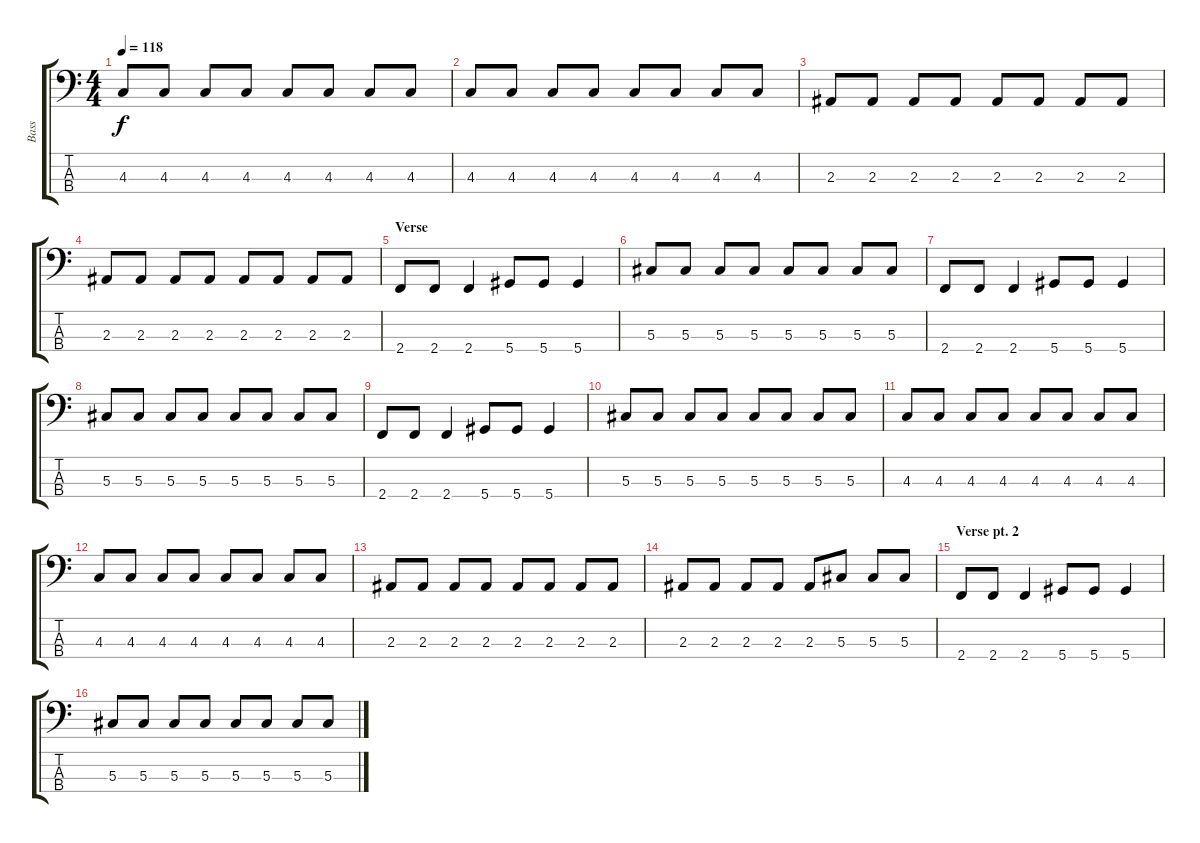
\track ("Bass" "Bass") {instrument electricbassfinger}
\staff {score tabs}
\tuning (Gb2 Db2 Ab1 Eb1) {hide}
\ts (4 4)
\tempo 118
\clef f4
\ks c
4.3.8{dy f} 4.3.8 4.3.8 4.3.8 4.3.8 4.3.8 4.3.8 4.3.8 |
4.3.8 4.3.8 4.3.8 4.3.8 4.3.8 4.3.8 4.3.8 4.3.8 |
2.3.8 2.3.8 2.3.8 2.3.8 2.3.8 2.3.8 2.3.8 2.3.8 |
2.3.8 2.3.8 2.3.8 2.3.8 2.3.8 2.3.8 2.3.8 2.3.8 |
\section ("" "Verse")
2.4.8 2.4.8 2.4.4 5.4.8 5.4.8 5.4.4 |
5.3.8 5.3.8 5.3.8 5.3.8 5.3.8 5.3.8 5.3.8 5.3.8 |
2.4.8 2.4.8 2.4.4 5.4.8 5.4.8 5.4.4 |
5.3.8 5.3.8 5.3.8 5.3.8 5.3.8 5.3.8 5.3.8 5.3.8 |
2.4.8 2.4.8 2.4.4 5.4.8 5.4.8 5.4.4 |
5.3.8 5.3.8 5.3.8 5.3.8 5.3.8 5.3.8 5.3.8 5.3.8 |
4.3.8 4.3.8 4.3.8 4.3.8 4.3.8 4.3.8 4.3.8 4.3.8 |
4.3.8 4.3.8 4.3.8 4.3.8 4.3.8 4.3.8 4.3.8 4.3.8 |
2.3.8 2.3.8 2.3.8 2.3.8 2.3.8 2.3.8 2.3.8 2.3.8 |
2.3.8 2.3.8 2.3.8 2.3.8 2.3.8 5.3.8 5.3.8 5.3.8 |
\section ("" "Verse pt. 2")
2.4.8 2.4.8 2.4.4 5.4.8 5.4.8 5.4.4 |
5.3.8 5.3.8 5.3.8 5.3.8 5.3.8 5.3.8 5.3.8 5.3.8
